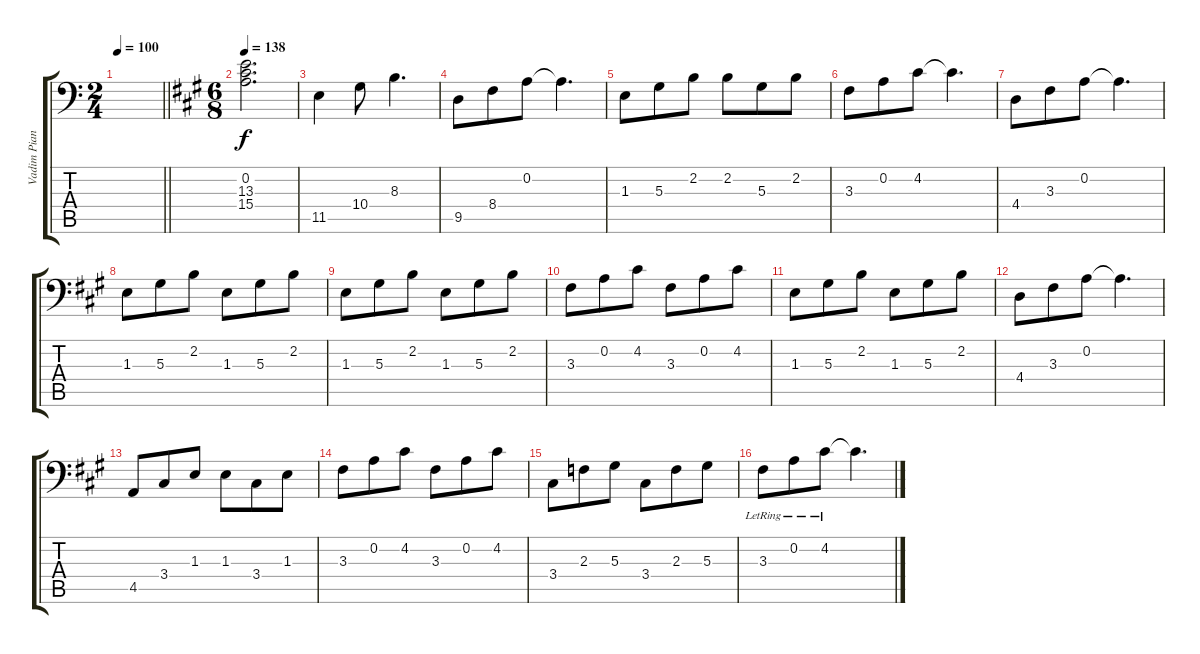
\track ("Vadim Piano Bass" "Vadim Pian") {instrument acousticgrandpiano}
\staff {score tabs}
\tuning (A4 A3 Eb3 Bb2 F2 F0) {hide}
\ts (2 4)
\tempo 100
\clef f4
\barLineRight lightlight
\ks c
|
\ts (6 8)
\tempo 138
\ks a
(0.2 13.3 15.4).2{d instrument acousticgrandpiano} |
11.5.4 10.4.8 8.3.4{d} |
9.5.8 8.4.8 0.2.8 0.2{t}.4{d} |
1.3.8 5.3.8 2.2.8 2.2.8 5.3.8 2.2.8 |
3.3.8 0.2.8 4.2.8 4.2{t}.4{d} |
4.4.8 3.3.8 0.2.8 0.2{t}.4{d} |
1.3.8 5.3.8 2.2.8 1.3.8 5.3.8 2.2.8 |
1.3.8 5.3.8 2.2.8 1.3.8 5.3.8 2.2.8 |
3.3.8 0.2.8 4.2.8 3.3.8 0.2.8 4.2.8 |
1.3.8 5.3.8 2.2.8 1.3.8 5.3.8 2.2.8 |
4.4.8 3.3.8 0.2.8 0.2{t}.4{d} |
4.5.8 3.4.8 1.3.8 1.3.8 3.4.8 1.3.8 |
3.3.8 0.2.8 4.2.8 3.3.8 0.2.8 4.2.8 |
3.4.8 2.3.8 5.3.8 3.4.8 2.3.8 5.3.8 |
3.3{lr}.8 0.2{lr}.8 4.2{lr}.8 4.2{t}.4{d}
